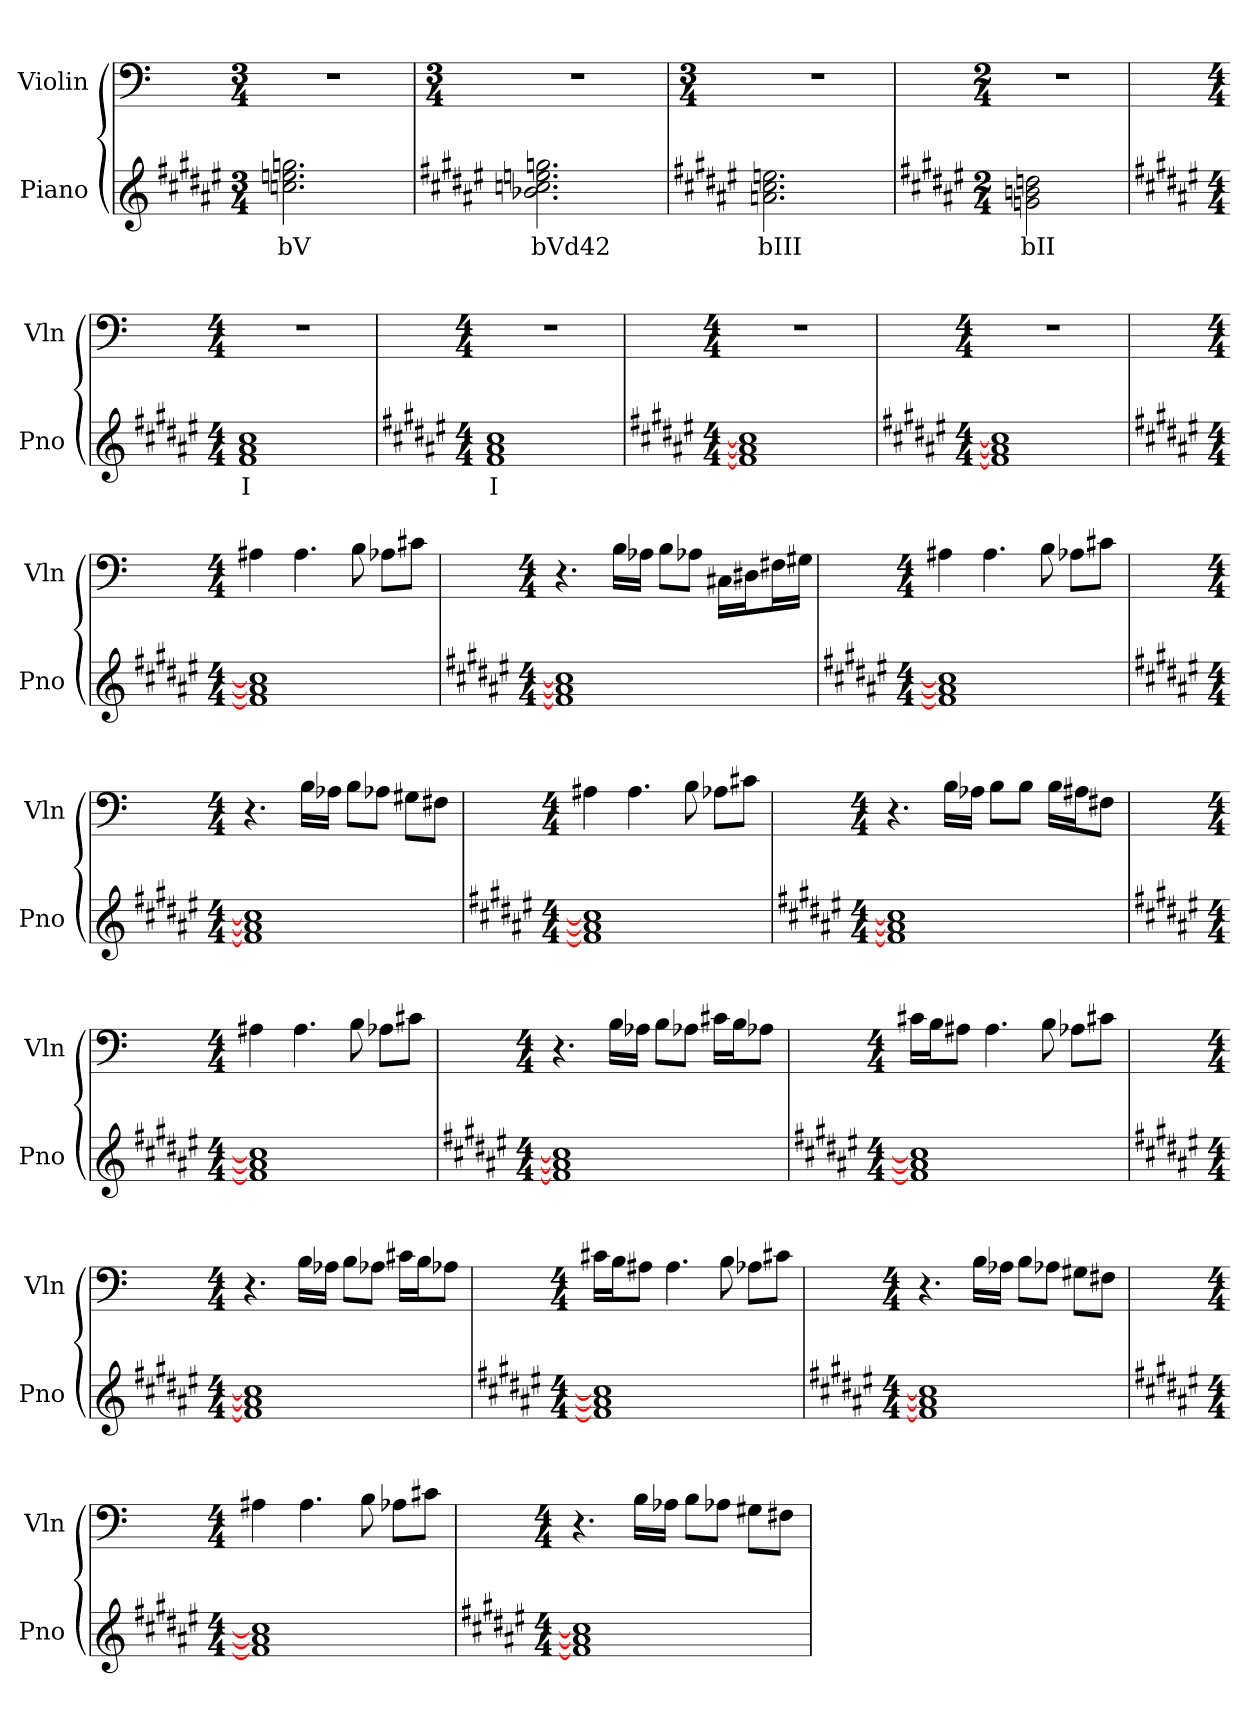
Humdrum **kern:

**kern	**text	**kern
*part2	*part2	*part1
*staff2	*staff2	*staff1
*I"Piano	*	*I"Violin
*I'Pno	*	*I'Vln
*k[f#c#g#d#a#e#]	*	*
*F#:	*	*
*M3/4	*	*M3/4
=	=	=
2.ccn 2.een 2.ggn	bV	2.r
=	=	=
*k[f#c#g#d#a#e#]	*	*
*F#:	*	*
*	*	*M3/4
2.b-X 2.ccn 2.een 2.ggn	bVd42	2.r
=	=	=
*k[f#c#g#d#a#e#]	*	*
*F#:	*	*
*	*	*M3/4
2.an 2.cc# 2.een	bIII	2.r
=	=	=
*k[f#c#g#d#a#e#]	*	*
*F#:	*	*
*M2/4	*	*M2/4
2gn 2bn 2ddn	bII	2r
=	=	=
*k[f#c#g#d#a#e#]	*	*
*F#:	*	*
*M4/4	*	*M4/4
1f# 1a# 1cc#	I	1r
=	=	=
*k[f#c#g#d#a#e#]	*	*
*F#:	*	*
*M4/4	*	*M4/4
1f# 1a# 1cc#	I	1r
=	=	=
*k[f#c#g#d#a#e#]	*	*
*F#:	*	*
*M4/4	*	*M4/4
1f#] 1a#] 1cc#]	.	1r
=	=	=
*k[f#c#g#d#a#e#]	*	*
*F#:	*	*
*M4/4	*	*M4/4
1f#] 1a#] 1cc#]	.	1r
=	=	=
*k[f#c#g#d#a#e#]	*	*
*F#:	*	*
*M4/4	*	*M4/4
1f#] 1a#] 1cc#]	.	4A#X
.	.	4.A#
.	.	8B
.	.	8A-XL
.	.	8c#XJ
=	=	=
*k[f#c#g#d#a#e#]	*	*
*F#:	*	*
*M4/4	*	*M4/4
1f#] 1a#] 1cc#]	.	4.r
.	.	16BLL
.	.	16A-XJJ
.	.	8BL
.	.	8A-XJ
.	.	16C#XLL
.	.	16D#XJ
.	.	16F#XL
.	.	16G#XJJ
=	=	=
*k[f#c#g#d#a#e#]	*	*
*F#:	*	*
*M4/4	*	*M4/4
1f#] 1a#] 1cc#]	.	4A#X
.	.	4.A#
.	.	8B
.	.	8A-XL
.	.	8c#XJ
=	=	=
*k[f#c#g#d#a#e#]	*	*
*F#:	*	*
*M4/4	*	*M4/4
1f#] 1a#] 1cc#]	.	4.r
.	.	16BLL
.	.	16A-XJJ
.	.	8BL
.	.	8A-XJ
.	.	8G#XL
.	.	8F#XJ
=	=	=
*k[f#c#g#d#a#e#]	*	*
*F#:	*	*
*M4/4	*	*M4/4
1f#] 1a#] 1cc#]	.	4A#X
.	.	4.A#
.	.	8B
.	.	8A-XL
.	.	8c#XJ
=	=	=
*k[f#c#g#d#a#e#]	*	*
*F#:	*	*
*M4/4	*	*M4/4
1f#] 1a#] 1cc#]	.	4.r
.	.	16BLL
.	.	16A-XJJ
.	.	8BL
.	.	8BJ
.	.	16BLL
.	.	16A#XJ
.	.	8F#XJ
=	=	=
*k[f#c#g#d#a#e#]	*	*
*F#:	*	*
*M4/4	*	*M4/4
1f#] 1a#] 1cc#]	.	4A#X
.	.	4.A#
.	.	8B
.	.	8A-XL
.	.	8c#XJ
=	=	=
*k[f#c#g#d#a#e#]	*	*
*F#:	*	*
*M4/4	*	*M4/4
1f#] 1a#] 1cc#]	.	4.r
.	.	16BLL
.	.	16A-XJJ
.	.	8BL
.	.	8A-XJ
.	.	16c#XLL
.	.	16BJ
.	.	8A-XJ
=	=	=
*k[f#c#g#d#a#e#]	*	*
*F#:	*	*
*M4/4	*	*M4/4
1f#] 1a#] 1cc#]	.	16c#XLL
.	.	16BJ
.	.	8A#XJ
.	.	4.A#
.	.	8B
.	.	8A-XL
.	.	8c#XJ
=	=	=
*k[f#c#g#d#a#e#]	*	*
*F#:	*	*
*M4/4	*	*M4/4
1f#] 1a#] 1cc#]	.	4.r
.	.	16BLL
.	.	16A-XJJ
.	.	8BL
.	.	8A-XJ
.	.	16c#XLL
.	.	16BJ
.	.	8A-XJ
=	=	=
*k[f#c#g#d#a#e#]	*	*
*F#:	*	*
*M4/4	*	*M4/4
1f#] 1a#] 1cc#]	.	16c#XLL
.	.	16BJ
.	.	8A#XJ
.	.	4.A#
.	.	8B
.	.	8A-XL
.	.	8c#XJ
=	=	=
*k[f#c#g#d#a#e#]	*	*
*F#:	*	*
*M4/4	*	*M4/4
1f#] 1a#] 1cc#]	.	4.r
.	.	16BLL
.	.	16A-XJJ
.	.	8BL
.	.	8A-XJ
.	.	8G#XL
.	.	8F#XJ
=	=	=
*k[f#c#g#d#a#e#]	*	*
*F#:	*	*
*M4/4	*	*M4/4
1f#] 1a#] 1cc#]	.	4A#X
.	.	4.A#
.	.	8B
.	.	8A-XL
.	.	8c#XJ
=	=	=
*k[f#c#g#d#a#e#]	*	*
*F#:	*	*
*M4/4	*	*M4/4
1f#] 1a#] 1cc#]	.	4.r
.	.	16BLL
.	.	16A-XJJ
.	.	8BL
.	.	8A-XJ
.	.	8G#XL
.	.	8F#XJ
=	=	=
*-	*-	*-
